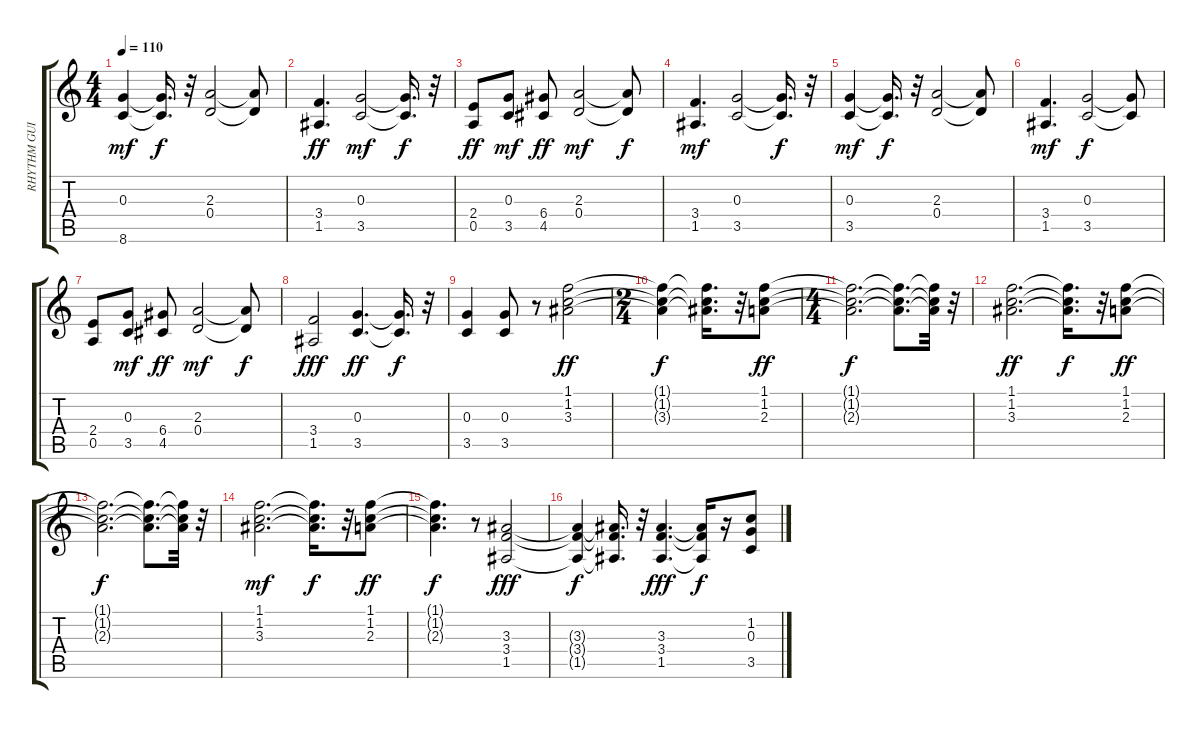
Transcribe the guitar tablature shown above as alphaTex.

\track ("RHYTHM GUITAR" "RHYTHM GUI") {solo instrument acousticguitarnylon}
\staff {score tabs}
\tuning (E4 B3 G3 D3 A2 E2) {hide}
\ts (4 4)
\tempo 110
\clef g2
\ks c
(0.3 8.6).4{dy mf} (0.3{t} 8.6{t}).16{d dy f} r.32 (2.3 0.4).2 (2.3{t} 0.4{t}).8 |
(3.4 1.5).4{d dy ff} (0.3 3.5).2{dy mf} (0.3{t} 3.5{t}).16{d dy f} r.32 |
(2.4 0.5).8{dy ff} (0.3 3.5).8{dy mf} (6.4 4.5).8{dy ff} (2.3 0.4).2{dy mf} (2.3{t} 0.4{t}).8{dy f} |
(3.4 1.5).4{d dy mf} (0.3 3.5).2 (0.3{t} 3.5{t}).16{d dy f} r.32 |
(0.3 3.5).4{dy mf} (0.3{t} 3.5{t}).16{d dy f} r.32 (2.3 0.4).2 (2.3{t} 0.4{t}).8 |
(3.4 1.5).4{d dy mf} (0.3 3.5).2{dy f} (0.3{t} 3.5{t}).8 |
(2.4 0.5).8 (0.3 3.5).8{dy mf} (6.4 4.5).8{dy ff} (2.3 0.4).2{dy mf} (2.3{t} 0.4{t}).8{dy f} |
(3.4 1.5).2{dy fff} (0.3 3.5).4{d dy ff} (0.3{t} 3.5{t}).16{d dy f} r.32 |
(0.3 3.5).4 (0.3 3.5).8 r.8 (1.1 1.2 3.3).2{dy ff} |
\ts (2 4)
(1.1{t} 1.2{t} 3.3{t}).4{dy f} (1.1{t} 1.2{t} 3.3{t}).16{d} r.32 (1.1 1.2 2.3).8{dy ff} |
\ts (4 4)
(1.1{t} 1.2{t} 2.3{t}).2{d dy f} (1.1{t} 1.2{t} 2.3{t}).8{d} (1.1{t} 1.2{t} 2.3{t}).32 r.32 |
(1.1 1.2 3.3).2{d dy ff} (1.1{t} 1.2{t} 3.3{t}).16{d dy f} r.32 (1.1 1.2 2.3).8{dy ff} |
(1.1{t} 1.2{t} 2.3{t}).2{d dy f} (1.1{t} 1.2{t} 2.3{t}).8{d} (1.1{t} 1.2{t} 2.3{t}).32 r.32 |
(1.1 1.2 3.3).2{d dy mf} (1.1{t} 1.2{t} 3.3{t}).16{d dy f} r.32 (1.1 1.2 2.3).8{dy ff} |
(1.1{t} 1.2{t} 2.3{t}).4{d dy f} r.8 (3.3 3.4 1.5).2{dy fff} |
(3.3{t} 3.4{t} 1.5{t}).4{dy f} (3.3{t} 3.4{t} 1.5{t}).16{d} r.32 (3.3 3.4 1.5).4{d dy fff} (3.3{t} 3.4{t} 1.5{t}).16{dy f} r.16 (1.2 0.3 3.5).8
